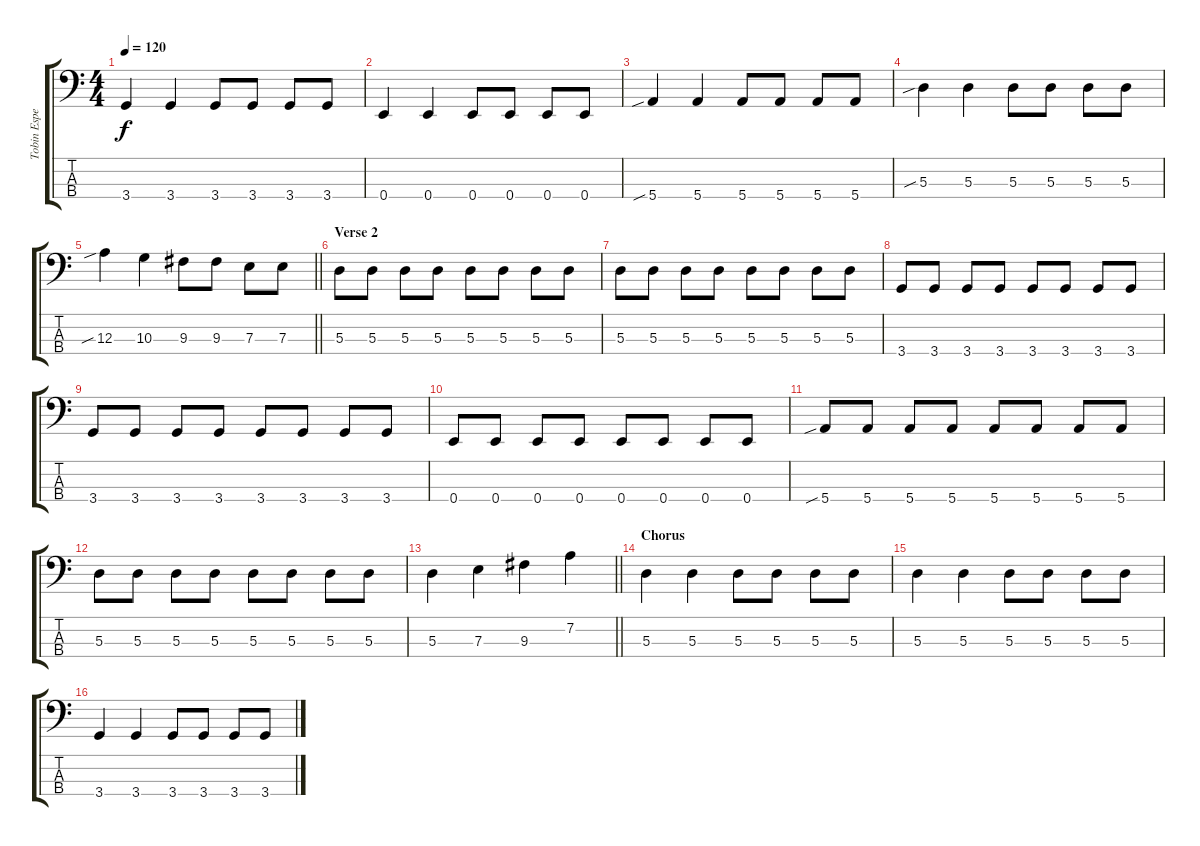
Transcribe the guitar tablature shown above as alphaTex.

\track ("Tobin Esperance " "Tobin Espe") {instrument electricbasspick}
\staff {score tabs}
\tuning (G2 D2 A1 E1) {hide}
\ts (4 4)
\tempo 120
\clef f4
\ks c
3.4.4{dy f} 3.4.4 3.4.8 3.4.8 3.4.8 3.4.8 |
0.4.4 0.4.4 0.4.8 0.4.8 0.4.8 0.4.8 |
5.4{sib}.4 5.4.4 5.4.8 5.4.8 5.4.8 5.4.8 |
5.3{sib}.4 5.3.4 5.3.8 5.3.8 5.3.8 5.3.8 |
\barLineRight lightlight
12.3{sib}.4 10.3.4 9.3.8 9.3.8 7.3.8 7.3.8 |
\section ("" "Verse 2")
5.3.8 5.3.8 5.3.8 5.3.8 5.3.8 5.3.8 5.3.8 5.3.8 |
5.3.8 5.3.8 5.3.8 5.3.8 5.3.8 5.3.8 5.3.8 5.3.8 |
3.4.8 3.4.8 3.4.8 3.4.8 3.4.8 3.4.8 3.4.8 3.4.8 |
3.4.8 3.4.8 3.4.8 3.4.8 3.4.8 3.4.8 3.4.8 3.4.8 |
0.4.8 0.4.8 0.4.8 0.4.8 0.4.8 0.4.8 0.4.8 0.4.8 |
5.4{sib}.8 5.4.8 5.4.8 5.4.8 5.4.8 5.4.8 5.4.8 5.4.8 |
5.3.8 5.3.8 5.3.8 5.3.8 5.3.8 5.3.8 5.3.8 5.3.8 |
\barLineRight lightlight
5.3.4 7.3.4 9.3.4 7.2.4 |
\section ("" "Chorus")
5.3.4 5.3.4 5.3.8 5.3.8 5.3.8 5.3.8 |
5.3.4 5.3.4 5.3.8 5.3.8 5.3.8 5.3.8 |
3.4.4 3.4.4 3.4.8 3.4.8 3.4.8 3.4.8
